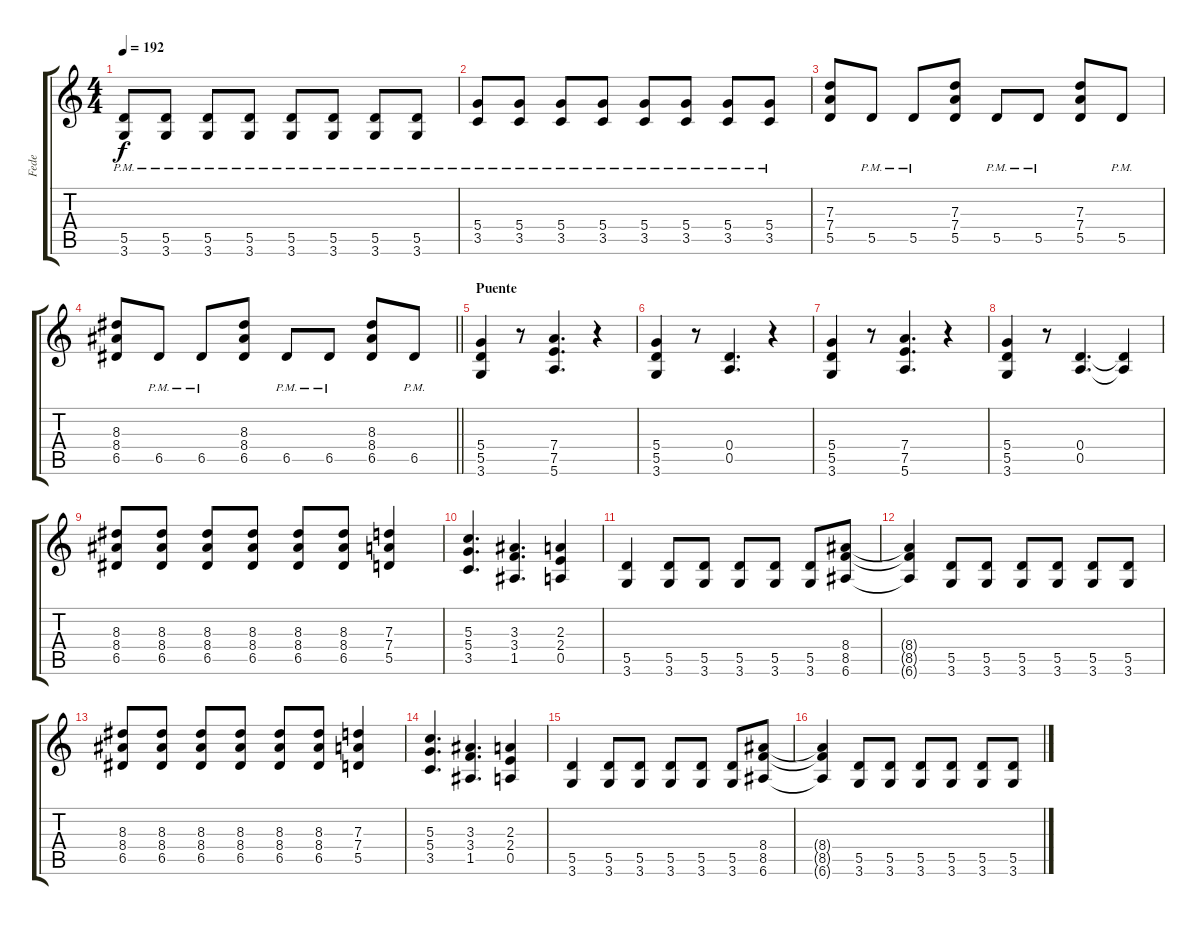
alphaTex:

\track ("Fede" "Fede") {instrument overdrivenguitar}
\staff {score tabs}
\tuning (E4 B3 G3 D3 A2 E2) {hide}
\ts (4 4)
\tempo 192
\clef g2
\ks c
(5.5{pm} 3.6{pm}).8{dy f} (5.5{pm} 3.6{pm}).8 (5.5{pm} 3.6{pm}).8 (5.5{pm} 3.6{pm}).8 (5.5{pm} 3.6{pm}).8 (5.5{pm} 3.6{pm}).8 (5.5{pm} 3.6{pm}).8 (5.5{pm} 3.6{pm}).8 |
(5.4{pm} 3.5{pm}).8 (5.4{pm} 3.5{pm}).8 (5.4{pm} 3.5{pm}).8 (5.4{pm} 3.5{pm}).8 (5.4{pm} 3.5{pm}).8 (5.4{pm} 3.5{pm}).8 (5.4{pm} 3.5{pm}).8 (5.4{pm} 3.5{pm}).8 |
(7.3 7.4 5.5).8 5.5{pm}.8 5.5{pm}.8 (7.3 7.4 5.5).8 5.5{pm}.8 5.5{pm}.8 (7.3 7.4 5.5).8 5.5{pm}.8 |
\barLineRight lightlight
(8.3 8.4 6.5).8 6.5{pm}.8 6.5{pm}.8 (8.3 8.4 6.5).8 6.5{pm}.8 6.5{pm}.8 (8.3 8.4 6.5).8 6.5{pm}.8 |
\section ("" "Puente")
(5.4 5.5 3.6).4 r.8 (7.4 7.5 5.6).4{d} r.4 |
(5.4 5.5 3.6).4 r.8 (0.4 0.5).4{d} r.4 |
(5.4 5.5 3.6).4 r.8 (7.4 7.5 5.6).4{d} r.4 |
(5.4 5.5 3.6).4 r.8 (0.4 0.5).4{d} (0.4{t} 0.5{t}).4 |
(8.3 8.4 6.5).8 (8.3 8.4 6.5).8 (8.3 8.4 6.5).8 (8.3 8.4 6.5).8 (8.3 8.4 6.5).8 (8.3 8.4 6.5).8 (7.3 7.4 5.5).4 |
(5.3 5.4 3.5).4{d} (3.3 3.4 1.5).4{d} (2.3 2.4 0.5).4 |
(5.5 3.6).4 (5.5 3.6).8 (5.5 3.6).8 (5.5 3.6).8 (5.5 3.6).8 (5.5 3.6).8 (8.4 8.5 6.6).8 |
(8.4{t} 8.5{t} 6.6{t}).4 (5.5 3.6).8 (5.5 3.6).8 (5.5 3.6).8 (5.5 3.6).8 (5.5 3.6).8 (5.5 3.6).8 |
(8.3 8.4 6.5).8 (8.3 8.4 6.5).8 (8.3 8.4 6.5).8 (8.3 8.4 6.5).8 (8.3 8.4 6.5).8 (8.3 8.4 6.5).8 (7.3 7.4 5.5).4 |
(5.3 5.4 3.5).4{d} (3.3 3.4 1.5).4{d} (2.3 2.4 0.5).4 |
(5.5 3.6).4 (5.5 3.6).8 (5.5 3.6).8 (5.5 3.6).8 (5.5 3.6).8 (5.5 3.6).8 (8.4 8.5 6.6).8 |
(8.4{t} 8.5{t} 6.6{t}).4 (5.5 3.6).8 (5.5 3.6).8 (5.5 3.6).8 (5.5 3.6).8 (5.5 3.6).8 (5.5 3.6).8
